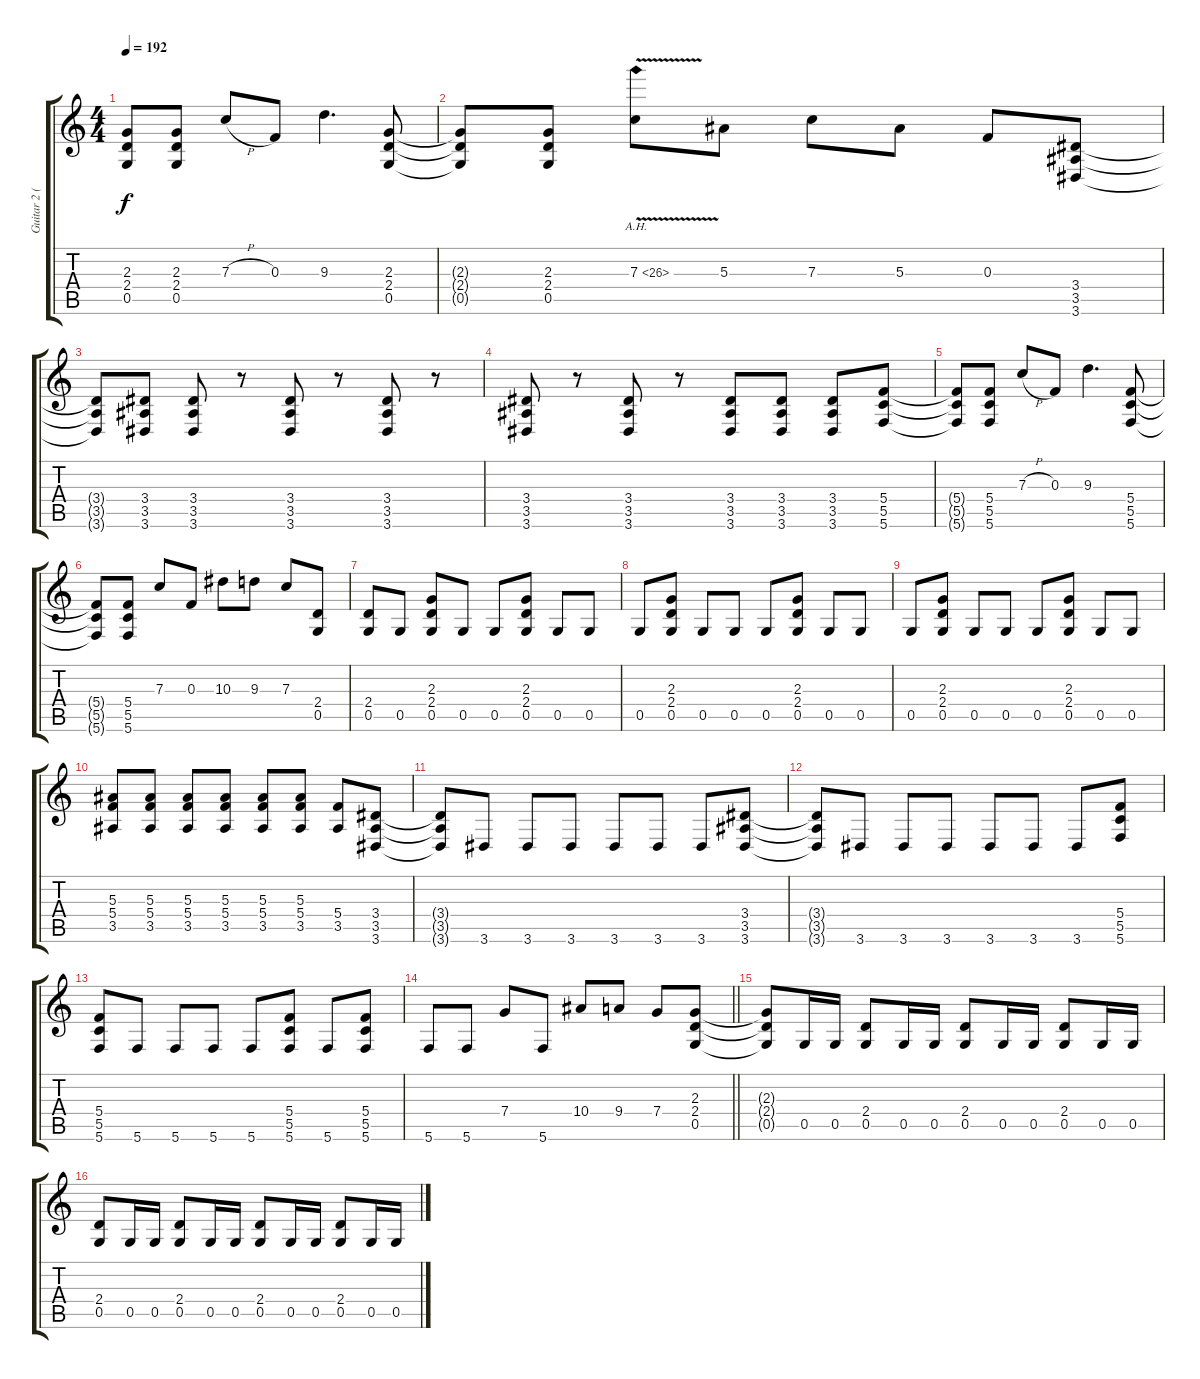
\track ("Guitar 2 (Distorted- Padget)" "Guitar 2 (") {instrument distortionguitar}
\staff {score tabs}
\tuning (D4 A3 F3 C3 G2 C2) {hide}
\ts (4 4)
\tempo 192
\clef g2
\ks c
(2.3{t} 2.4{t} 0.5{t}).8{dy f} (2.3 2.4 0.5).8 7.3{h}.8 0.3.8 9.3.4{d} (2.3 2.4 0.5).8 |
(2.3{t} 2.4{t} 0.5{t}).8 (2.3 2.4 0.5).8 7.3{ah 19 v}.8 5.3.8 7.3.8 5.3.8 0.3.8 (3.4 3.5 3.6).8 |
(3.4{t} 3.5{t} 3.6{t}).8 (3.4 3.5 3.6).8 (3.4 3.5 3.6).8 r.8 (3.4 3.5 3.6).8 r.8 (3.4 3.5 3.6).8 r.8 |
(3.4 3.5 3.6).8 r.8 (3.4 3.5 3.6).8 r.8 (3.4 3.5 3.6).8 (3.4 3.5 3.6).8 (3.4 3.5 3.6).8 (5.4 5.5 5.6).8 |
(5.4{t} 5.5{t} 5.6{t}).8 (5.4 5.5 5.6).8 7.3{h}.8 0.3.8 9.3.4{d} (5.4 5.5 5.6).8 |
(5.4{t} 5.5{t} 5.6{t}).8 (5.4 5.5 5.6).8 7.3.8 0.3.8 10.3.8 9.3.8 7.3.8 (2.4 0.5).8 |
(2.4 0.5).8 0.5.8 (2.3 2.4 0.5).8 0.5.8 0.5.8 (2.3 2.4 0.5).8 0.5.8 0.5.8 |
0.5.8 (2.3 2.4 0.5).8 0.5.8 0.5.8 0.5.8 (2.3 2.4 0.5).8 0.5.8 0.5.8 |
0.5.8 (2.3 2.4 0.5).8 0.5.8 0.5.8 0.5.8 (2.3 2.4 0.5).8 0.5.8 0.5.8 |
(5.3 5.4 3.5).8 (5.3 5.4 3.5).8 (5.3 5.4 3.5).8 (5.3 5.4 3.5).8 (5.3 5.4 3.5).8 (5.3 5.4 3.5).8 (5.4 3.5).8 (3.4 3.5 3.6).8 |
(3.4{t} 3.5{t} 3.6{t}).8 3.6.8 3.6.8 3.6.8 3.6.8 3.6.8 3.6.8 (3.4 3.5 3.6).8 |
(3.4{t} 3.5{t} 3.6{t}).8 3.6.8 3.6.8 3.6.8 3.6.8 3.6.8 3.6.8 (5.4 5.5 5.6).8 |
(5.4 5.5 5.6).8 5.6.8 5.6.8 5.6.8 5.6.8 (5.4 5.5 5.6).8 5.6.8 (5.4 5.5 5.6).8 |
\barLineRight lightlight
5.6.8 5.6.8 7.4.8 5.6.8 10.4.8 9.4.8 7.4.8 (2.3 2.4 0.5).8 |
(2.3{t} 2.4{t} 0.5{t}).8 0.5.16 0.5.16 (2.4 0.5).8 0.5.16 0.5.16 (2.4 0.5).8 0.5.16 0.5.16 (2.4 0.5).8 0.5.16 0.5.16 |
(2.4 0.5).8 0.5.16 0.5.16 (2.4 0.5).8 0.5.16 0.5.16 (2.4 0.5).8 0.5.16 0.5.16 (2.4 0.5).8 0.5.16 0.5.16
